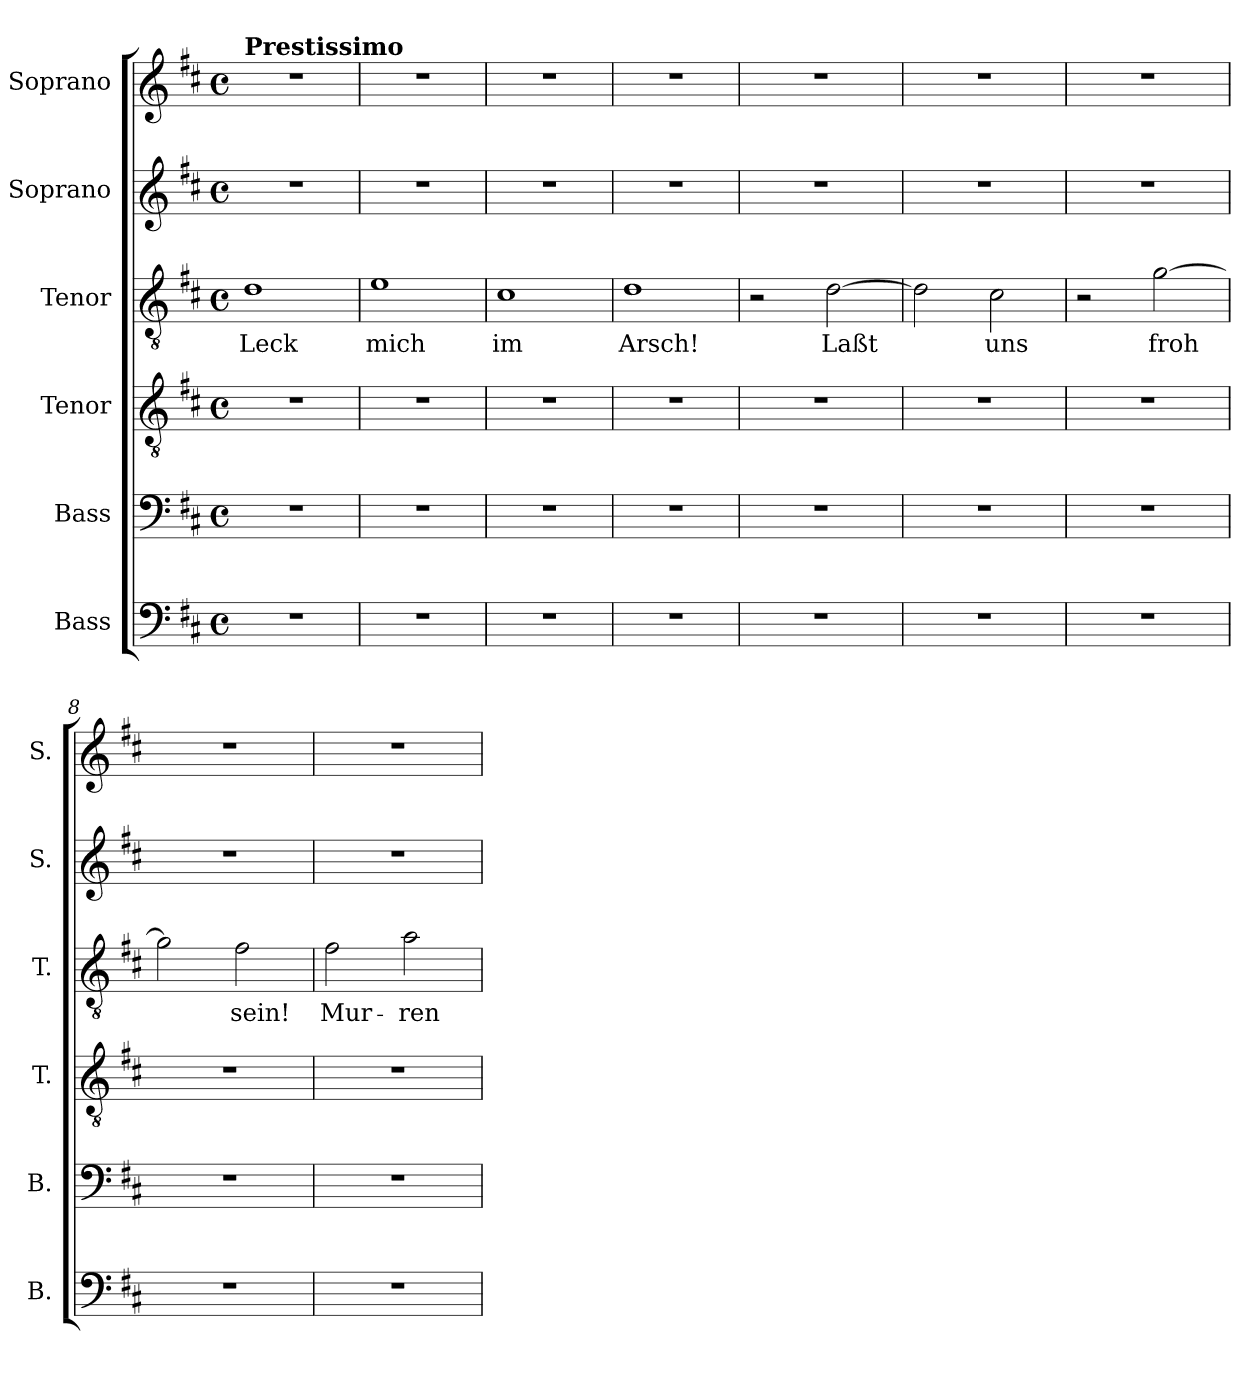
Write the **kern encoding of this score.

**kern	**kern	**kern	**kern	**text	**kern	**kern
*part6	*part5	*part4	*part3	*part3	*part2	*part1
*staff6	*staff5	*staff4	*staff3	*staff3	*staff2	*staff1
*I"Bass	*I"Bass	*I"Tenor	*I"Tenor	*	*I"Soprano	*I"Soprano
*I'B.	*I'B.	*I'T.	*I'T.	*	*I'S.	*I'S.
*clefF4	*clefF4	*clefGv2	*clefGv2	*	*clefG2	*clefG2
*k[f#c#]	*k[f#c#]	*k[f#c#]	*k[f#c#]	*	*k[f#c#]	*k[f#c#]
*M4/4	*M4/4	*M4/4	*M4/4	*	*M4/4	*M4/4
*met(c)	*met(c)	*met(c)	*met(c)	*	*met(c)	*met(c)
=1	=1	=1	=1	=1	=1	=1
!	!	!	!	!	!	!LO:TX:a:B:t=Prestissimo
!	!	!	!	!LO:LY:b	!	!
1r	1r	1r	1d	Leck	1r	1r
=2	=2	=2	=2	=2	=2	=2
!	!	!	!	!LO:LY:b	!	!
1r	1r	1r	1e	mich	1r	1r
=3	=3	=3	=3	=3	=3	=3
!	!	!	!	!LO:LY:b	!	!
1r	1r	1r	1c#	im	1r	1r
=4	=4	=4	=4	=4	=4	=4
!	!	!	!	!LO:LY:b	!	!
1r	1r	1r	1d	Arsch!	1r	1r
=5	=5	=5	=5	=5	=5	=5
1r	1r	1r	2r	.	1r	1r
!	!	!	!	!LO:LY:b	!	!
.	.	.	[2d\	Laßt	.	.
=6	=6	=6	=6	=6	=6	=6
1r	1r	1r	2d\]	.	1r	1r
!	!	!	!	!LO:LY:b	!	!
.	.	.	2c#\	uns	.	.
=7	=7	=7	=7	=7	=7	=7
1r	1r	1r	2r	.	1r	1r
!	!	!	!	!LO:LY:b	!	!
.	.	.	[2g\	froh	.	.
=8	=8	=8	=8	=8	=8	=8
1r	1r	1r	2g\]	.	1r	1r
!	!	!	!	!LO:LY:b	!	!
.	.	.	2f#\	sein!	.	.
=9	=9	=9	=9	=9	=9	=9
!	!	!	!	!LO:LY:b	!	!
1r	1r	1r	2f#\	Mur-	1r	1r
!	!	!	!	!LO:LY:b	!	!
.	.	.	2a\	-ren	.	.
=	=	=	=	=	=	=
*-	*-	*-	*-	*-	*-	*-
